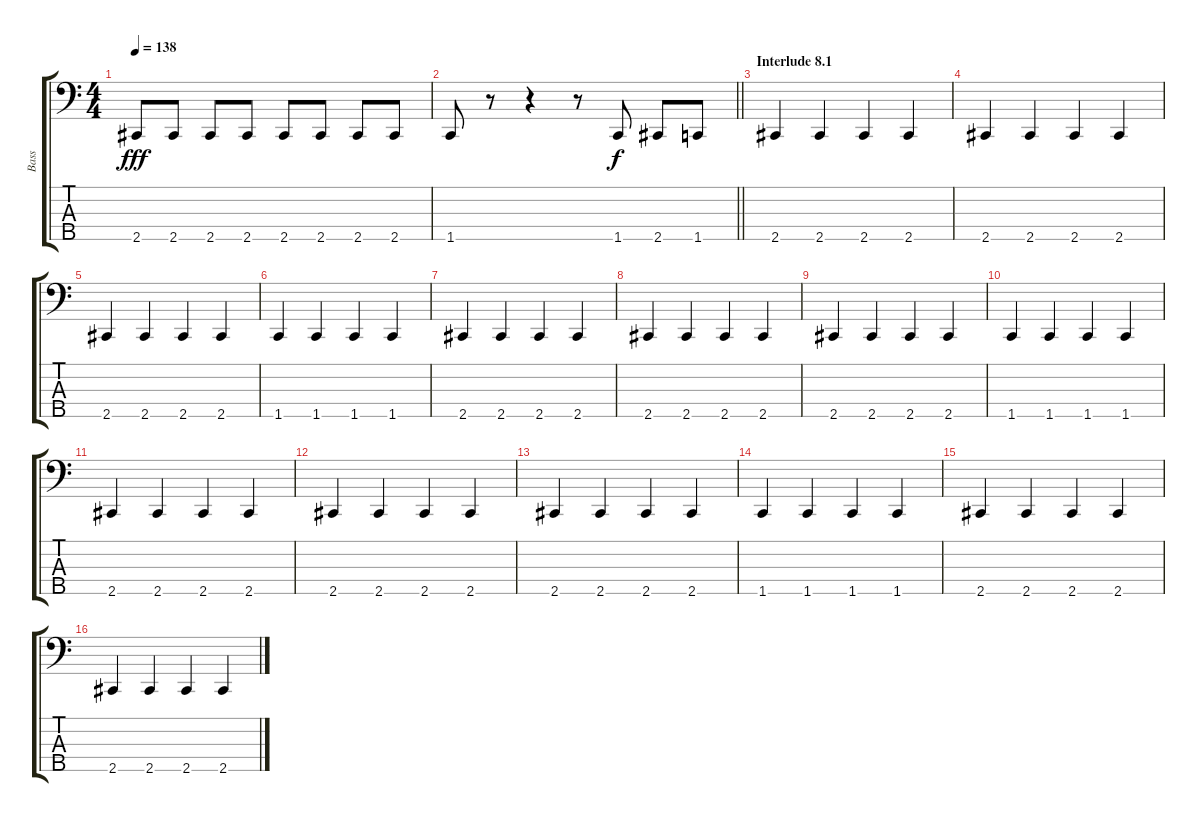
\track ("Bass" "Bass") {instrument electricbassfinger}
\staff {score tabs}
\tuning (G2 D2 A1 E1 B0) {hide}
\ts (4 4)
\tempo 138
\clef f4
\ks c
2.5.8{dy fff} 2.5.8 2.5.8 2.5.8 2.5.8 2.5.8 2.5.8 2.5.8 |
\barLineRight lightlight
1.5.8 r.8 r.4 r.8 1.5.8{dy f} 2.5.8 1.5.8 |
\section ("" "Interlude 8.1")
2.5.4 2.5.4 2.5.4 2.5.4 |
2.5.4 2.5.4 2.5.4 2.5.4 |
2.5.4 2.5.4 2.5.4 2.5.4 |
1.5.4 1.5.4 1.5.4 1.5.4 |
2.5.4 2.5.4 2.5.4 2.5.4 |
2.5.4 2.5.4 2.5.4 2.5.4 |
2.5.4 2.5.4 2.5.4 2.5.4 |
1.5.4 1.5.4 1.5.4 1.5.4 |
2.5.4 2.5.4 2.5.4 2.5.4 |
2.5.4 2.5.4 2.5.4 2.5.4 |
2.5.4 2.5.4 2.5.4 2.5.4 |
1.5.4 1.5.4 1.5.4 1.5.4 |
2.5.4 2.5.4 2.5.4 2.5.4 |
2.5.4 2.5.4 2.5.4 2.5.4
